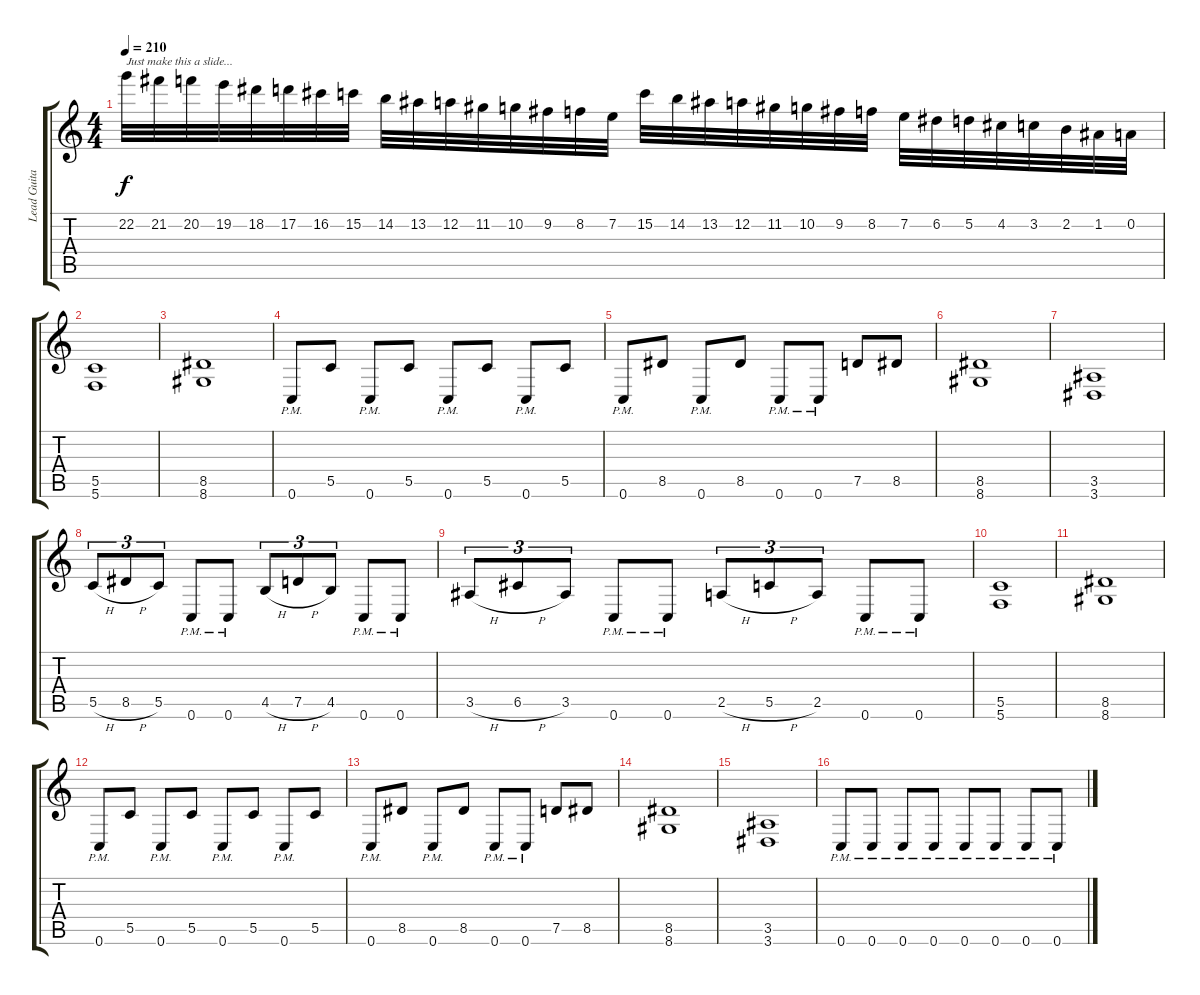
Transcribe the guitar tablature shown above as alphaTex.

\track ("Lead Guitar" "Lead Guita") {instrument distortionguitar}
\staff {score tabs}
\tuning (D4 A3 F3 C3 G2 C2) {hide}
\ts (4 4)
\tempo 210
\clef g2
\ks c
22.2.32{txt "Just make this a slide..." dy f} 21.2.32 20.2.32 19.2.32 18.2.32 17.2.32 16.2.32 15.2.32 14.2.32 13.2.32 12.2.32 11.2.32 10.2.32 9.2.32 8.2.32 7.2.32 15.2.32 14.2.32 13.2.32 12.2.32 11.2.32 10.2.32 9.2.32 8.2.32 7.2.32 6.2.32 5.2.32 4.2.32 3.2.32 2.2.32 1.2.32 0.2.32 |
(5.5 5.6).1 |
(8.5 8.6).1 |
0.6{pm}.8 5.5.8 0.6{pm}.8 5.5.8 0.6{pm}.8 5.5.8 0.6{pm}.8 5.5.8 |
0.6{pm}.8 8.5.8 0.6{pm}.8 8.5.8 0.6{pm}.8 0.6{pm}.8 7.5.8 8.5.8 |
(8.5 8.6).1 |
(3.5 3.6).1 |
5.5{h}.8{tu (3 2)} 8.5{h}.8{tu (3 2)} 5.5.8{tu (3 2)} 0.6{pm}.8 0.6{pm}.8 4.5{h}.8{tu (3 2)} 7.5{h}.8{tu (3 2)} 4.5.8{tu (3 2)} 0.6{pm}.8 0.6{pm}.8 |
3.5{h}.8{tu (3 2)} 6.5{h}.8{tu (3 2)} 3.5.8{tu (3 2)} 0.6{pm}.8 0.6{pm}.8 2.5{h}.8{tu (3 2)} 5.5{h}.8{tu (3 2)} 2.5.8{tu (3 2)} 0.6{pm}.8 0.6{pm}.8 |
(5.5 5.6).1 |
(8.5 8.6).1 |
0.6{pm}.8 5.5.8 0.6{pm}.8 5.5.8 0.6{pm}.8 5.5.8 0.6{pm}.8 5.5.8 |
0.6{pm}.8 8.5.8 0.6{pm}.8 8.5.8 0.6{pm}.8 0.6{pm}.8 7.5.8 8.5.8 |
(8.5 8.6).1 |
(3.5 3.6).1 |
0.6{pm}.8 0.6{pm}.8 0.6{pm}.8 0.6{pm}.8 0.6{pm}.8 0.6{pm}.8 0.6{pm}.8 0.6{pm}.8
